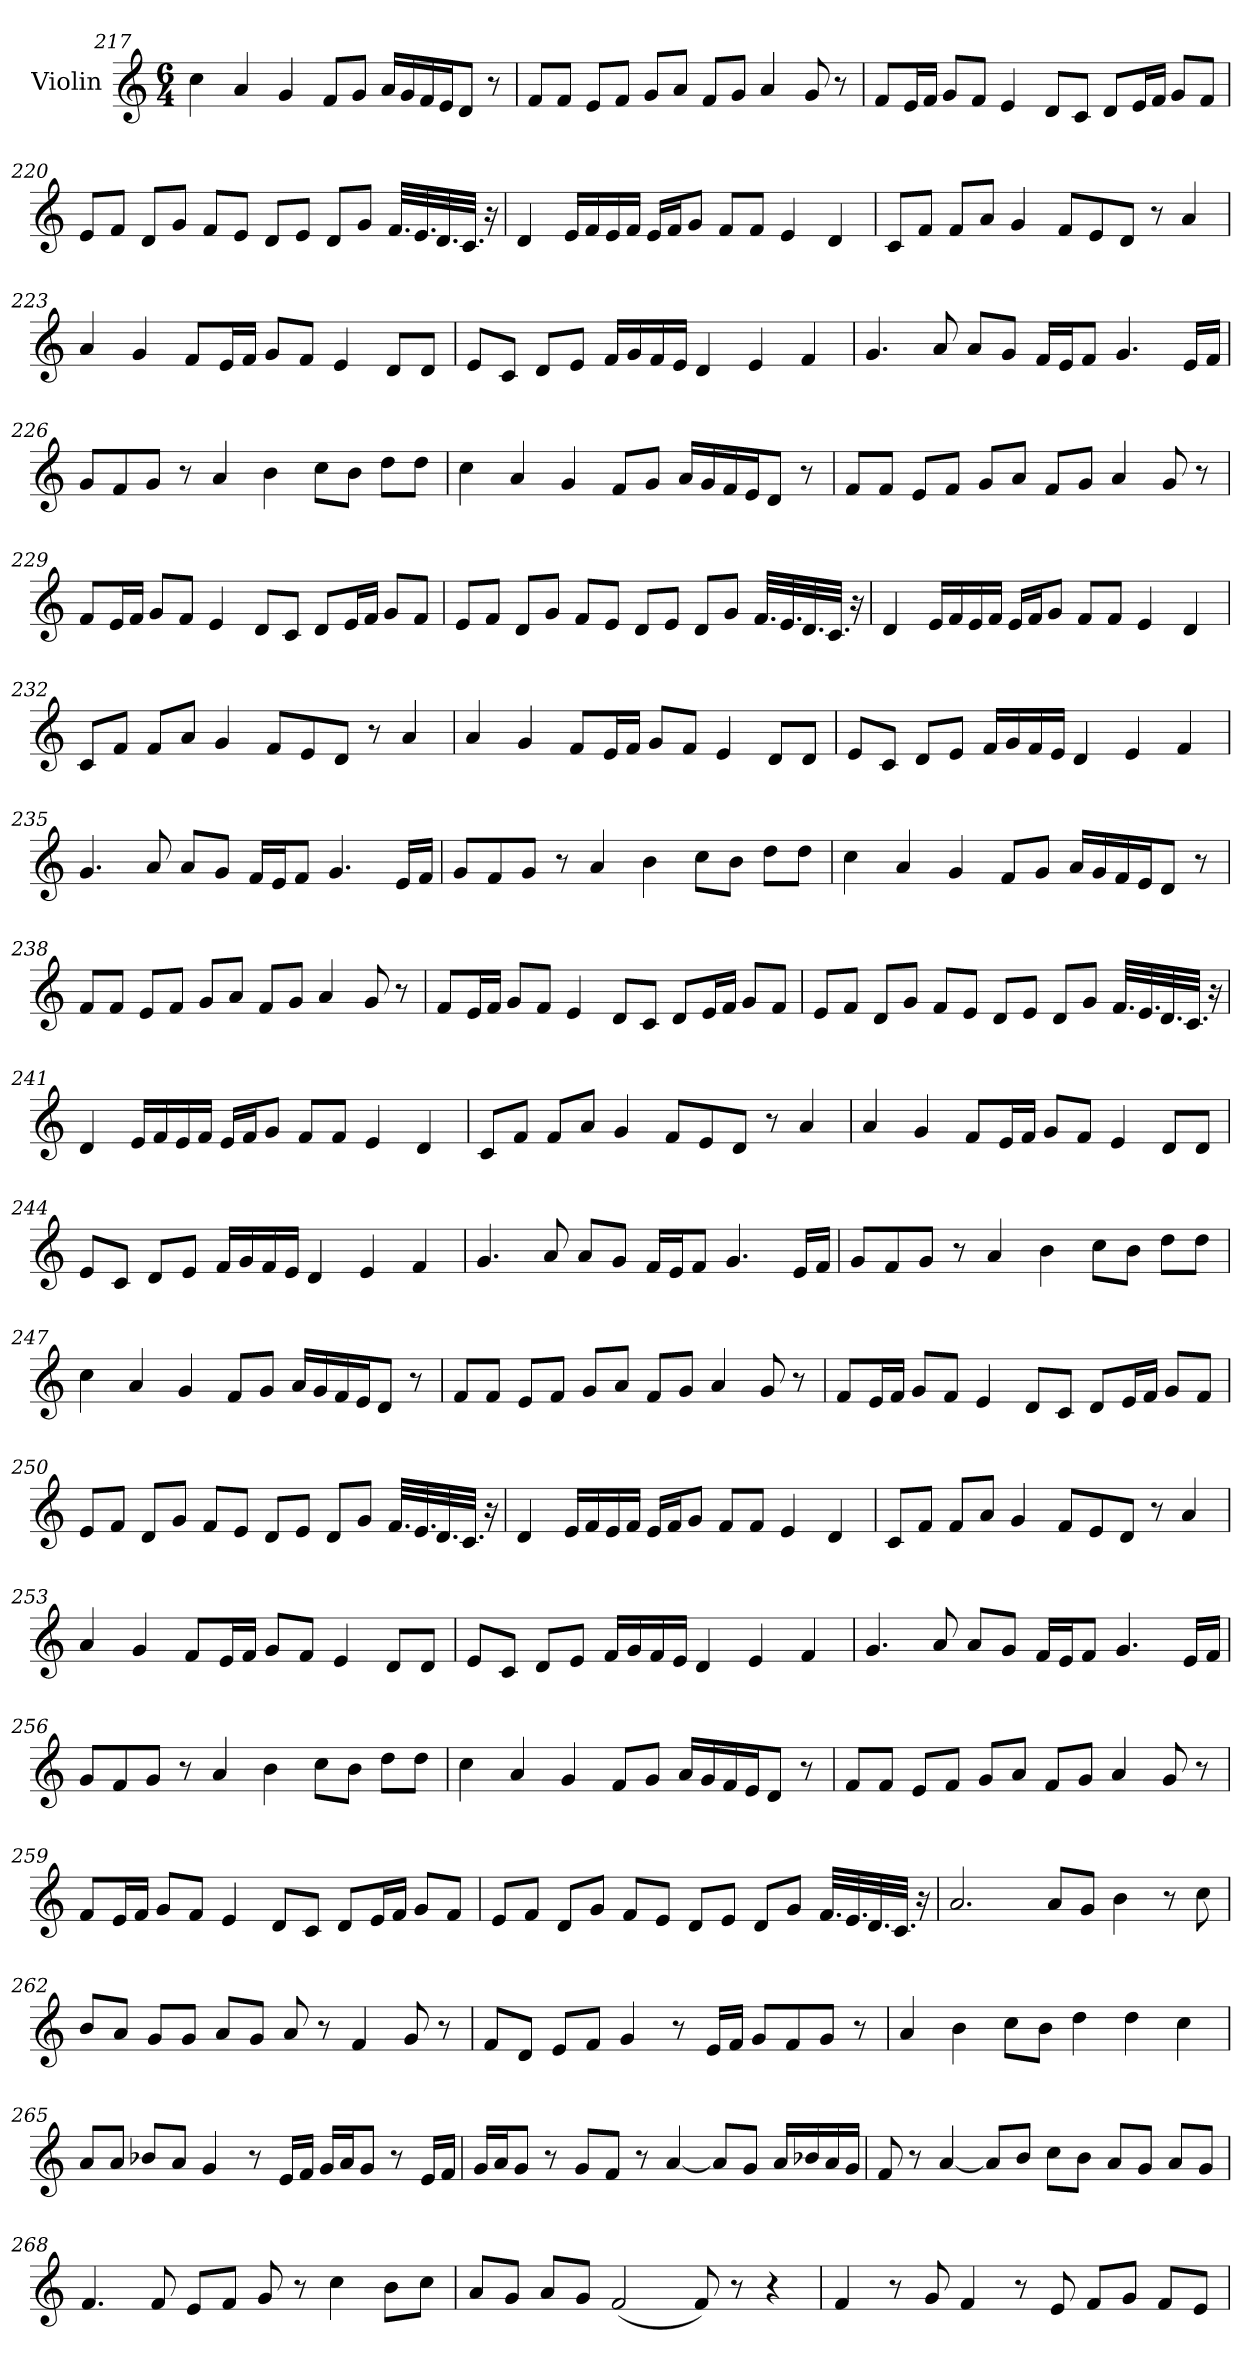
**kern
*part1
*staff1
*I"Violin
!!LO:LB:g=z
*clefG2
*k[]
*M6/4
=217
4cc\
4a/
4g/
8f/L
8g/J
16a/LL
16g/
16f/
16e/J
8d/J
8r
=218
8f/L
8f/J
8e/L
8f/J
8g/L
8a/J
8f/L
8g/J
4a/
8g/
8r
=219
8f/L
16e/L
16f/JJ
8g/L
8f/J
4e/
8d/L
8c/J
8d/L
16e/L
16f/JJ
8g/L
8f/J
!!LO:LB:g=z
=220
8e/L
8f/J
8d/L
8g/J
8f/L
8e/J
8d/L
8e/J
8d/L
8g/J
32.f/LLL
32.e/
32.d/
32.c/JJJ
16r
=221
4d/
16e/LL
16f/
16e/
16f/JJ
16e/LL
16f/J
8g/J
8f/L
8f/J
4e/
4d/
=222
8c/L
8f/J
8f/L
8a/J
4g/
8f/L
8e/
8d/J
8r
4a/
!!LO:LB:g=z
=223
4a/
4g/
8f/L
16e/L
16f/JJ
8g/L
8f/J
4e/
8d/L
8d/J
=224
8e/L
8c/J
8d/L
8e/J
16f/LL
16g/
16f/
16e/JJ
4d/
4e/
4f/
=225
4.g/
8a/
8a/L
8g/J
16f/LL
16e/J
8f/J
4.g/
16e/LL
16f/JJ
!!LO:LB:g=z
=226
8g/L
8f/
8g/J
8r
4a/
4b\
8cc\L
8b\J
8dd\L
8dd\J
=227
4cc\
4a/
4g/
8f/L
8g/J
16a/LL
16g/
16f/
16e/J
8d/J
8r
=228
8f/L
8f/J
8e/L
8f/J
8g/L
8a/J
8f/L
8g/J
4a/
8g/
8r
!!LO:LB:g=z
=229
8f/L
16e/L
16f/JJ
8g/L
8f/J
4e/
8d/L
8c/J
8d/L
16e/L
16f/JJ
8g/L
8f/J
=230
8e/L
8f/J
8d/L
8g/J
8f/L
8e/J
8d/L
8e/J
8d/L
8g/J
32.f/LLL
32.e/
32.d/
32.c/JJJ
16r
!!LO:LB:g=z
=231
4d/
16e/LL
16f/
16e/
16f/JJ
16e/LL
16f/J
8g/J
8f/L
8f/J
4e/
4d/
=232
8c/L
8f/J
8f/L
8a/J
4g/
8f/L
8e/
8d/J
8r
4a/
=233
4a/
4g/
8f/L
16e/L
16f/JJ
8g/L
8f/J
4e/
8d/L
8d/J
!!LO:PB:g=z
=234
8e/L
8c/J
8d/L
8e/J
16f/LL
16g/
16f/
16e/JJ
4d/
4e/
4f/
=235
4.g/
8a/
8a/L
8g/J
16f/LL
16e/J
8f/J
4.g/
16e/LL
16f/JJ
=236
8g/L
8f/
8g/J
8r
4a/
4b\
8cc\L
8b\J
8dd\L
8dd\J
!!LO:LB:g=z
=237
4cc\
4a/
4g/
8f/L
8g/J
16a/LL
16g/
16f/
16e/J
8d/J
8r
=238
8f/L
8f/J
8e/L
8f/J
8g/L
8a/J
8f/L
8g/J
4a/
8g/
8r
=239
8f/L
16e/L
16f/JJ
8g/L
8f/J
4e/
8d/L
8c/J
8d/L
16e/L
16f/JJ
8g/L
8f/J
!!LO:LB:g=z
=240
8e/L
8f/J
8d/L
8g/J
8f/L
8e/J
8d/L
8e/J
8d/L
8g/J
32.f/LLL
32.e/
32.d/
32.c/JJJ
16r
=241
4d/
16e/LL
16f/
16e/
16f/JJ
16e/LL
16f/J
8g/J
8f/L
8f/J
4e/
4d/
=242
8c/L
8f/J
8f/L
8a/J
4g/
8f/L
8e/
8d/J
8r
4a/
!!LO:LB:g=z
=243
4a/
4g/
8f/L
16e/L
16f/JJ
8g/L
8f/J
4e/
8d/L
8d/J
=244
8e/L
8c/J
8d/L
8e/J
16f/LL
16g/
16f/
16e/JJ
4d/
4e/
4f/
=245
4.g/
8a/
8a/L
8g/J
16f/LL
16e/J
8f/J
4.g/
16e/LL
16f/JJ
!!LO:LB:g=z
=246
8g/L
8f/
8g/J
8r
4a/
4b\
8cc\L
8b\J
8dd\L
8dd\J
=247
4cc\
4a/
4g/
8f/L
8g/J
16a/LL
16g/
16f/
16e/J
8d/J
8r
=248
8f/L
8f/J
8e/L
8f/J
8g/L
8a/J
8f/L
8g/J
4a/
8g/
8r
!!LO:LB:g=z
=249
8f/L
16e/L
16f/JJ
8g/L
8f/J
4e/
8d/L
8c/J
8d/L
16e/L
16f/JJ
8g/L
8f/J
=250
8e/L
8f/J
8d/L
8g/J
8f/L
8e/J
8d/L
8e/J
8d/L
8g/J
32.f/LLL
32.e/
32.d/
32.c/JJJ
16r
!!LO:LB:g=z
=251
4d/
16e/LL
16f/
16e/
16f/JJ
16e/LL
16f/J
8g/J
8f/L
8f/J
4e/
4d/
=252
8c/L
8f/J
8f/L
8a/J
4g/
8f/L
8e/
8d/J
8r
4a/
=253
4a/
4g/
8f/L
16e/L
16f/JJ
8g/L
8f/J
4e/
8d/L
8d/J
!!LO:LB:g=z
=254
8e/L
8c/J
8d/L
8e/J
16f/LL
16g/
16f/
16e/JJ
4d/
4e/
4f/
=255
4.g/
8a/
8a/L
8g/J
16f/LL
16e/J
8f/J
4.g/
16e/LL
16f/JJ
=256
8g/L
8f/
8g/J
8r
4a/
4b\
8cc\L
8b\J
8dd\L
8dd\J
!!LO:PB:g=z
=257
4cc\
4a/
4g/
8f/L
8g/J
16a/LL
16g/
16f/
16e/J
8d/J
8r
=258
8f/L
8f/J
8e/L
8f/J
8g/L
8a/J
8f/L
8g/J
4a/
8g/
8r
=259
8f/L
16e/L
16f/JJ
8g/L
8f/J
4e/
8d/L
8c/J
8d/L
16e/L
16f/JJ
8g/L
8f/J
!!LO:LB:g=z
=260
8e/L
8f/J
8d/L
8g/J
8f/L
8e/J
8d/L
8e/J
8d/L
8g/J
32.f/LLL
32.e/
32.d/
32.c/JJJ
16r
=261
2.a/
8a/L
8g/J
4b\
8r
8cc\
=262
8b/L
8a/J
8g/L
8g/J
8a/L
8g/J
8a/
8r
4f/
8g/
8r
!!LO:LB:g=z
=263
8f/L
8d/J
8e/L
8f/J
4g/
8r
16e/LL
16f/JJ
8g/L
8f/
8g/J
8r
=264
4a/
4b\
8cc\L
8b\J
4dd\
4dd\
4cc\
=265
8a/L
8a/J
8b-X/L
8a/J
4g/
8r
16e/LL
16f/JJ
16g/LL
16a/J
8g/J
8r
16e/LL
16f/JJ
!!LO:LB:g=z
=266
16g/LL
16a/J
8g/J
8r
8g/L
8f/J
8r
[4a/
8a/L]
8g/J
16a/LL
16b-X/
16a/
16g/JJ
=267
8f/
8r
[4a/
8a/L]
8b/J
8cc\L
8b\J
8a/L
8g/J
8a/L
8g/J
=268
4.f/
8f/
8e/L
8f/J
8g/
8r
4cc\
8b\L
8cc\J
!!LO:LB:g=z
=269
8a/L
8g/J
8a/L
8g/J
(<2f/
8f/)
8r
4r
=270
4f/
8r
8g/
4f/
8r
8e/
8f/L
8g/J
8f/L
8e/J
=
*-
